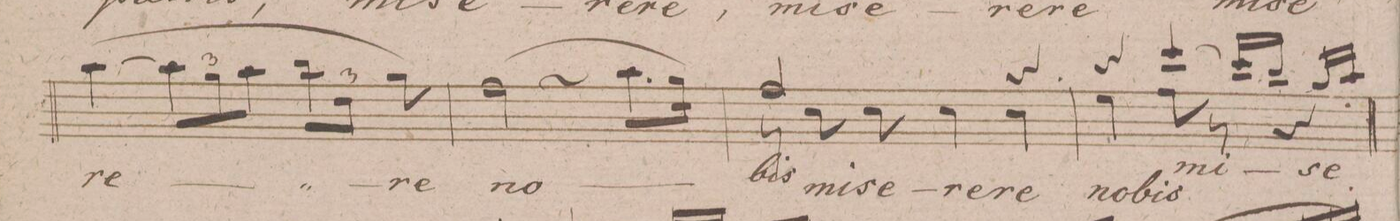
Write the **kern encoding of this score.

**kern	**text	**text	**dynam
*I"Alto.	*	*	*
*clefC3	*	*	*
*k[f#]	*	*	*
*met(c)	*	*	*
*M3/4	*	*	*
(>[4b\	-re-	.	.
12b\L]	.	.	.
12a\	.	.	.
12b\J	.	.	.
12cc\L	.	.	.
12e\J	.	.	.
12a\)	-re	.	.
=135	=135	=135	=135
(>2gS\	no-	.	.
8.b\L	.	.	.
16a\Jk)	.	.	.
=136	=136	=136	=136
*^	*	*	*
2g/	12r	-bis	.	.
.	12d\	.	mi-	.
.	12d\	.	-se-	.
.	4d\	.	-re-	.
4rcc	4d\	.	-re	.
=137	=137	=137	=137	=137
4rcc	4f#\	.	no-	.
[4dd/	8g\	mi-	-bis	.
.	8rG	.	.	.
16dd/LL]	4rG	.	.	.
16cc/JJ	.	.	.	.
16a/LL	.	-se-	.	.
16b/JJ	.	.	.	.
=138	=138	=138	=138	=138
*-	*-	*-	*-	*-
